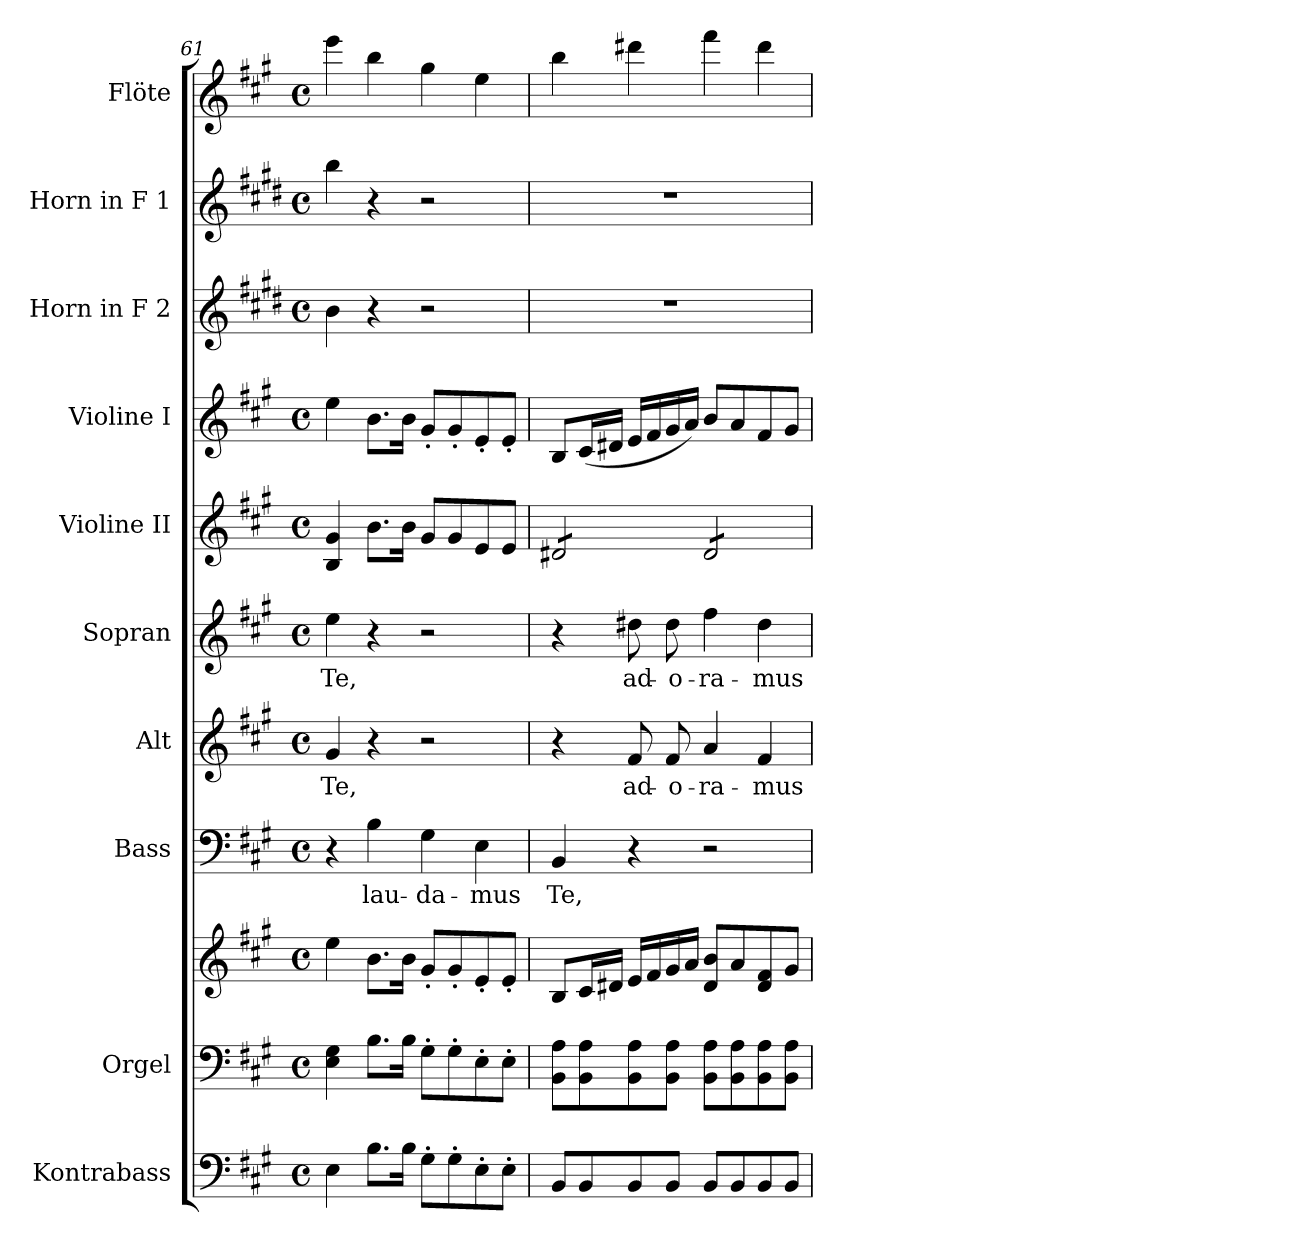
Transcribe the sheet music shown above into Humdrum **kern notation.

**kern	**kern	**kern	**kern	**text	**kern	**text	**kern	**text	**kern	**kern	**kern	**kern	**kern
*part10	*part9	*part9	*part8	*part8	*part7	*part7	*part6	*part6	*part5	*part4	*part3	*part2	*part1
*staff11	*staff10	*staff9	*staff8	*staff8	*staff7	*staff7	*staff6	*staff6	*staff5	*staff4	*staff3	*staff2	*staff1
*I"Kontrabass	*I"Orgel	*	*I"Bass	*	*I"Alt	*	*I"Sopran	*	*I"Violine II	*I"Violine I	*I"Horn in F 2	*I"Horn in F 1	*I"Flöte
*I'Kb.	*I'Org.	*	*I'B.	*	*I'A.	*	*I'S.	*	*I'Vl. II	*I'Vl. I	*	*	*I'Fl.
*clefF4	*clefF4	*clefG2	*clefF4	*	*clefG2	*	*clefG2	*	*clefG2	*clefG2	*clefG2	*clefG2	*clefG2
*ITrd7c12	*	*	*	*	*	*	*	*	*	*	*ITrd4c7	*ITrd4c7	*
*k[f#c#g#]	*k[f#c#g#]	*k[f#c#g#]	*k[f#c#g#]	*	*k[f#c#g#]	*	*k[f#c#g#]	*	*k[f#c#g#]	*k[f#c#g#]	*k[f#c#g#]	*k[f#c#g#]	*k[f#c#g#]
*A:	*A:	*A:	*A:	*	*A:	*	*A:	*	*A:	*A:	*A:	*A:	*A:
*M4/4	*M4/4	*M4/4	*M4/4	*	*M4/4	*	*M4/4	*	*M4/4	*M4/4	*M4/4	*M4/4	*M4/4
*met(c)	*met(c)	*met(c)	*met(c)	*	*met(c)	*	*met(c)	*	*met(c)	*met(c)	*met(c)	*met(c)	*met(c)
=61	=61	=61	=61	=61	=61	=61	=61	=61	=61	=61	=61	=61	=61
!	!	!	!	!	!	!LO:LY:b	!	!LO:LY:b	!	!	!	!	!
4EE\	4E\ 4G#\	4ee\	4r	.	4g#/	Te,	4ee\	Te,	4B/ 4g#/	4ee\	4e\	4ee\	4eee\
!	!	!	!	!LO:LY:b	!	!	!	!	!	!	!	!	!
8.BB\L	8.B\L	8.b\L	4B\	lau-	4r	.	4r	.	8.b\L	8.b\L	4r	4r	4bb\
16BB\Jk	16B\Jk	16b\Jk	.	.	.	.	.	.	16b\Jk	16b\Jk	.	.	.
!	!	!	!	!LO:LY:b	!	!	!	!	!	!	!	!	!
8GG#'>\L	8G#'>\L	8g#'</L	4G#\	-da-	2r	.	2r	.	8g#/L	8g#'</L	2r	2r	4gg#\
8GG#'>\	8G#'>\	8g#'</	.	.	.	.	.	.	8g#/	8g#'</	.	.	.
!	!	!	!	!LO:LY:b	!	!	!	!	!	!	!	!	!
8EE'>\	8E'>\	8e'</	4E\	-mus	.	.	.	.	8e/	8e'</	.	.	4ee\
8EE'>\J	8E'>\J	8e'</J	.	.	.	.	.	.	8e/J	8e'</J	.	.	.
=62	=62	=62	=62	=62	=62	=62	=62	=62	=62	=62	=62	=62	=62
!	!	!	!	!LO:LY:b	!	!	!	!	!	!	!	!	!
*	*	*	*	*	*	*	*	*	*tremolo	*	*	*	*
8BBB/L	8BB\ 8A\L	8B/L	4BB/	Te,	4r	.	4r	.	8d#X/L	8B/L	1r	1r	4bb\
8BBB/	8BB\ 8A\	16c#/L	.	.	.	.	.	.	8d#X/	(<16c#/L	.	.	.
.	.	16d#X/JJ	.	.	.	.	.	.	.	16d#X/JJ	.	.	.
!	!	!	!	!	!	!LO:LY:b	!	!LO:LY:b	!	!	!	!	!
8BBB/	8BB\ 8A\	16e/LL	4r	.	8f#/	ad-	8dd#X\	ad-	8d#X/	16e/LL	.	.	4ddd#X\
.	.	16f#/	.	.	.	.	.	.	.	16f#/	.	.	.
!	!	!	!	!	!	!LO:LY:b	!	!LO:LY:b	!	!	!	!	!
8BBB/J	8BB\ 8A\J	16g#/	.	.	8f#/	-o-	8dd#\	-o-	8d#X/J	16g#/	.	.	.
.	.	16a/JJ	.	.	.	.	.	.	.	16a/JJ)	.	.	.
!	!	!	!	!	!	!LO:LY:b	!	!LO:LY:b	!	!	!	!	!
8BBB/L	8BB\ 8A\L	8d#/ 8b/L	2r	.	4a/	-ra-	4ff#\	-ra-	8d#/L	8b/L	.	.	4fff#\
8BBB/	8BB\ 8A\	8a/	.	.	.	.	.	.	8d#/	8a/	.	.	.
!	!	!	!	!	!	!LO:LY:b	!	!LO:LY:b	!	!	!	!	!
8BBB/	8BB\ 8A\	8d#/ 8f#/	.	.	4f#/	-mus	4dd#\	-mus	8d#/	8f#/	.	.	4ddd#\
8BBB/J	8BB\ 8A\J	8g#/J	.	.	.	.	.	.	8d#/J	8g#/J	.	.	.
*	*	*	*	*	*	*	*	*	*Xtremolo	*	*	*	*
=	=	=	=	=	=	=	=	=	=	=	=	=	=
*-	*-	*-	*-	*-	*-	*-	*-	*-	*-	*-	*-	*-	*-
